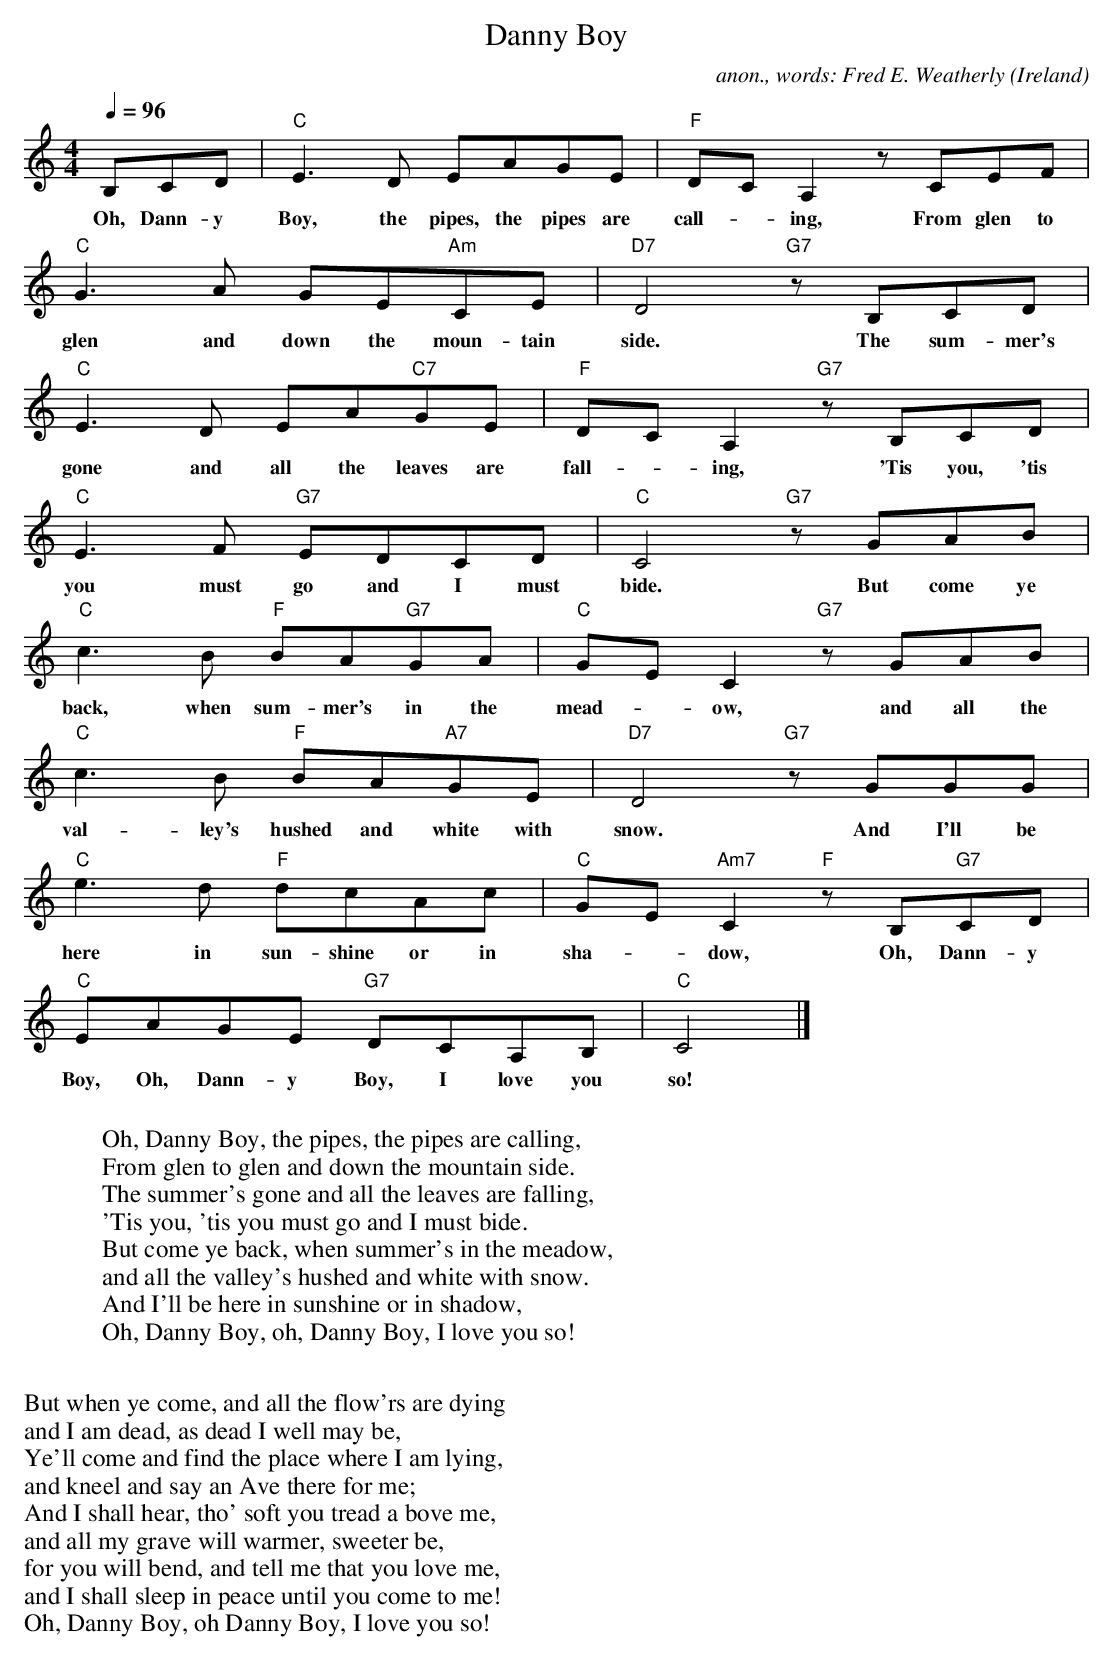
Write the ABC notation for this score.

X:1
T:Danny Boy
C:anon., words: Fred E. Weatherly
O:Ireland
M:4/4
L:1/8
Q:1/4=96
K:C
B,CD|"C"E3D  EAGE|"F"DCA,2 z CEF|
w:Oh, Dann-y Boy, the pipes, the pipes are call-*ing, From glen to
"C"G3A  GE"Am"CE|"D7"D4 "G7"z B,CD|
w:glen and down the moun-tain side. The sum-mer's
"C"E3D  EA"C7"GE|"F"DCA,2 "G7"z B,CD|
w:gone and all the leaves are fall-*ing, 'Tis you, 'tis
"C"E3F  "G7"EDCD|"C"C4 "G7"z GAB|
w:you must go and I must bide. But come ye
"C"c3B  "F"BA"G7"GA|"C"GEC2 "G7"z GAB|
w:back, when sum-mer's in the mead-*ow, and all the
"C"c3B  "F"BA"A7"GE|"D7"D4 "G7"z GGG|
w:val-ley's hushed and white with snow. And I'll be
"C"e3d  "F"dcAc|"C"GE"Am7"C2 "F"z B,"G7"CD|
w:here in sun-shine or in sha-*dow, Oh, Dann-y
"C"EAGE  "G7"DCA,B,|"C"C4|]
w:Boy, Oh, Dann-y Boy, I love you so!
W:
W:Oh, Danny Boy, the pipes, the pipes are calling,
W:From glen to glen and down the mountain side.
W:The summer's gone and all the leaves are falling,
W:'Tis you, 'tis you must go and I must bide.
W:But come ye back, when summer's in the meadow,
W:and all the valley's hushed and white with snow.
W:And I'll be here in sunshine or in shadow,
W:Oh, Danny Boy, oh, Danny Boy, I love you so!
W:
W:But when ye come, and all the flow'rs are dying
W:and I am dead, as dead I well may be,
W:Ye'll come and find the place where I am lying,
W:and kneel and say an Ave there for me;
W:And I shall hear, tho' soft you tread a bove me,
W:and all my grave will warmer, sweeter be,
W:for you will bend, and tell me that you love me,
W:and I shall sleep in peace until you come to me!
W:Oh, Danny Boy, oh Danny Boy, I love you so!
